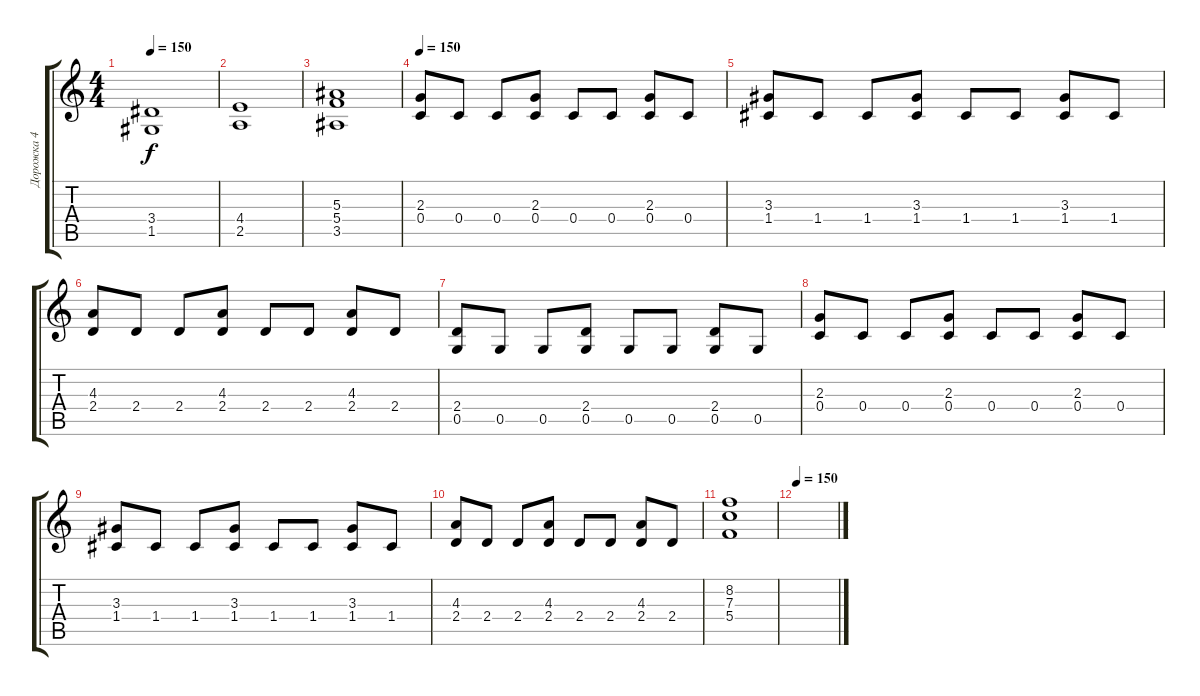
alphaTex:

\track ("Дорожка 4" "Дорожка 4") {instrument distortionguitar}
\staff {score tabs}
\tuning (D4 A3 F3 C3 G2 D2) {hide}
\ts (4 4)
\tempo 150
\clef g2
\ks c
(3.4 1.5).1{dy f} |
(4.4 2.5).1 |
(5.3 5.4 3.5).1 |
\tempo 150
(2.3 0.4).8 0.4.8 0.4.8 (2.3 0.4).8 0.4.8 0.4.8 (2.3 0.4).8 0.4.8 |
(3.3 1.4).8 1.4.8 1.4.8 (3.3 1.4).8 1.4.8 1.4.8 (3.3 1.4).8 1.4.8 |
(4.3 2.4).8 2.4.8 2.4.8 (4.3 2.4).8 2.4.8 2.4.8 (4.3 2.4).8 2.4.8 |
(2.4 0.5).8 0.5.8 0.5.8 (2.4 0.5).8 0.5.8 0.5.8 (2.4 0.5).8 0.5.8 |
(2.3 0.4).8 0.4.8 0.4.8 (2.3 0.4).8 0.4.8 0.4.8 (2.3 0.4).8 0.4.8 |
(3.3 1.4).8 1.4.8 1.4.8 (3.3 1.4).8 1.4.8 1.4.8 (3.3 1.4).8 1.4.8 |
(4.3 2.4).8 2.4.8 2.4.8 (4.3 2.4).8 2.4.8 2.4.8 (4.3 2.4).8 2.4.8 |
(8.2 7.3 5.4).1 |
\tempo 150
